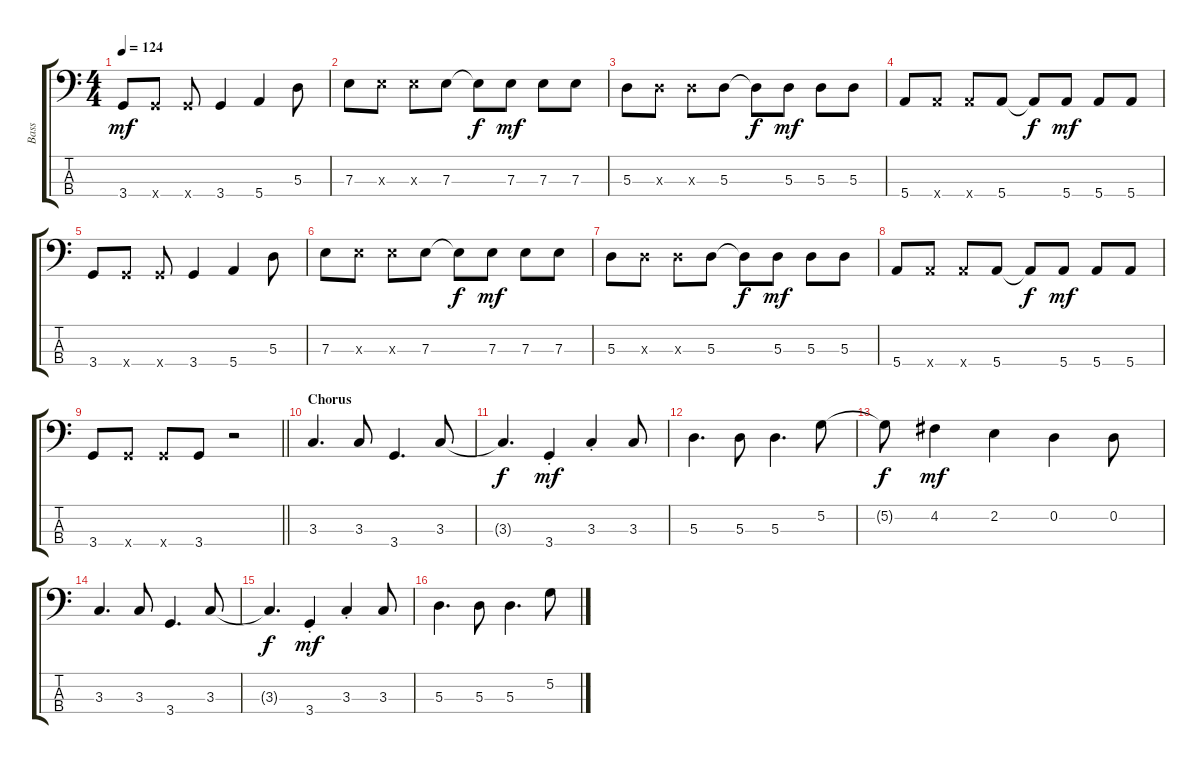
\track ("Bass" "Bass") {instrument electricbassfinger}
\staff {score tabs}
\tuning (G2 D2 A1 E1) {hide}
\ts (4 4)
\tempo 124
\clef f4
\ks c
3.4.8{dy mf} 3.4{x}.8 3.4{x}.8 3.4.4 5.4.4 5.3.8 |
7.3.8 7.3{x}.8 7.3{x}.8 7.3.8 7.3{t}.8{dy f} 7.3.8{dy mf} 7.3.8 7.3.8 |
5.3.8 5.3{x}.8 5.3{x}.8 5.3.8 5.3{t}.8{dy f} 5.3.8{dy mf} 5.3.8 5.3.8 |
5.4.8 5.4{x}.8 5.4{x}.8 5.4.8 5.4{t}.8{dy f} 5.4.8{dy mf} 5.4.8 5.4.8 |
3.4.8 3.4{x}.8 3.4{x}.8 3.4.4 5.4.4 5.3.8 |
7.3.8 7.3{x}.8 7.3{x}.8 7.3.8 7.3{t}.8{dy f} 7.3.8{dy mf} 7.3.8 7.3.8 |
5.3.8 5.3{x}.8 5.3{x}.8 5.3.8 5.3{t}.8{dy f} 5.3.8{dy mf} 5.3.8 5.3.8 |
5.4.8 5.4{x}.8 5.4{x}.8 5.4.8 5.4{t}.8{dy f} 5.4.8{dy mf} 5.4.8 5.4.8 |
\barLineRight lightlight
3.4.8 3.4{x}.8 3.4{x}.8 3.4.8 r.2 |
\section ("" "Chorus")
3.3.4{d} 3.3.8 3.4.4{d} 3.3.8 |
3.3{t}.4{d dy f} 3.4{st}.4{dy mf} 3.3{st}.4 3.3.8 |
5.3.4{d} 5.3.8 5.3.4{d} 5.2.8 |
5.2{t}.8{dy f} 4.2.4{dy mf} 2.2.4 0.2.4 0.2.8 |
3.3.4{d} 3.3.8 3.4.4{d} 3.3.8 |
3.3{t}.4{d dy f} 3.4{st}.4{dy mf} 3.3{st}.4 3.3.8 |
5.3.4{d} 5.3.8 5.3.4{d} 5.2.8
